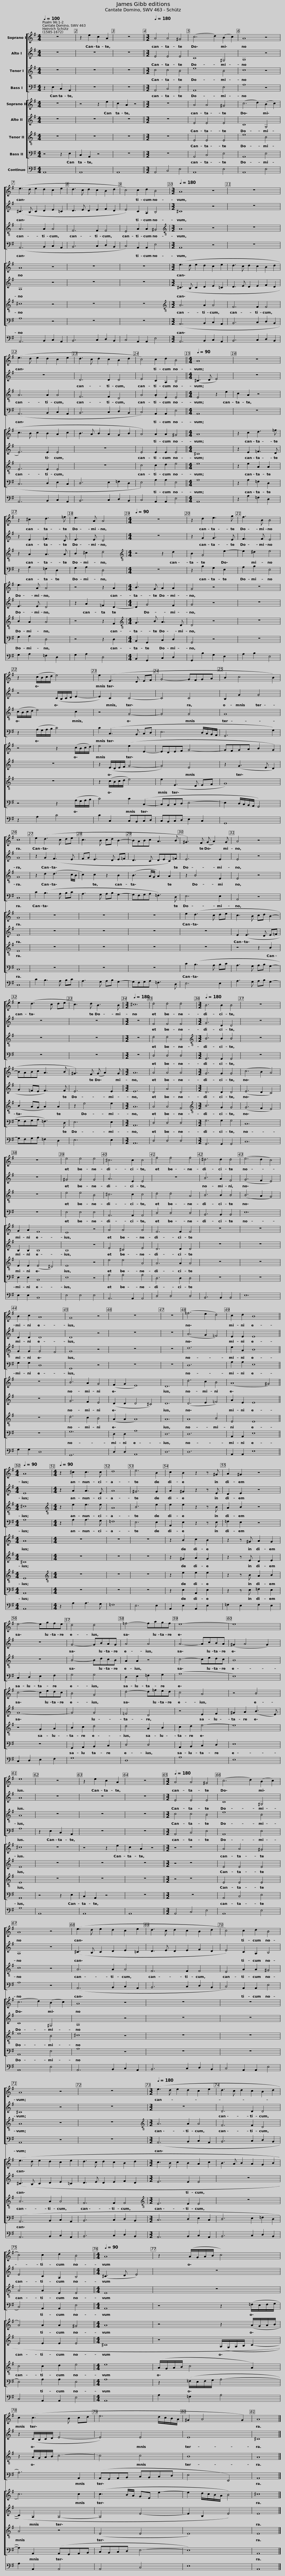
X:1
%%score [ 1 2 3 4 ] [ 5 6 7 8 ] 9
L:1/8
Q:1/4=100
M:4/4
I:linebreak $
K:G
V:1 treble
V:2 treble
V:3 treble-8
V:4 bass
V:5 treble
V:6 treble
V:7 treble-8
V:8 bass
V:9 bass
V:1
 z8 | z2 e2 c2 A2 | z8 ||[M:3/2][Q:1/4=180] A4 A4 ^G4 | (c6 d2) (B2 c2) | %5
 A8 z4 |$ (e3 d e2 d2 c2 e2 | d3 c d2 c2 B2 d2 | c4) c2 d2 B4 |$[M:3/2][Q:1/4=180][Q:1/4=180][Q:1/4=180][Q:1/4=180][Q:1/4=180][Q:1/4=180][Q:1/4=180][Q:1/4=180][Q:1/4=180] A8 z4 | %10
 z12 | (e3 d e2 d2 c2 e2 | d3 c d2 c2 B2 d2 | c4) c2 d2 B4 ||$[M:4/4][Q:1/4=90] A8 | %15
 z8 | z2 ^c2 d3 =f | e3 A A4 |$[M:4/4][Q:1/4=90][Q:1/4=90][Q:1/4=90][Q:1/4=90][Q:1/4=90][Q:1/4=90][Q:1/4=90][Q:1/4=90][Q:1/4=90] z8 | z2 d2 e3 g | %20
 f3 B B4 | z2 (c/B/c/d/ e4) |$ e2 (E3 D EF | G4- GFGA | B2 c4 B2) | %25
 c8 |$ e2 (d3 c de | c3 B cd B2- | BABc A3 B | ^G3) F (G A2) G | %30
 A4 z4 |$ e2 (d3 c de | c3) d B3 B ||[M:3/2][Q:1/4=180] ^c12 | d4 d4 d4 |$ %35
[M:3/2][Q:1/4=180][Q:1/4=180][Q:1/4=180][Q:1/4=180][Q:1/4=180][Q:1/4=180][Q:1/4=180][Q:1/4=180][Q:1/4=180] B6 B2 B4 | z12 | z12 | e4 e4 e4 | ^c6 c2 c4 | %40
 f4 f4 f4 | ^d6 d2 d4 | (e6 d2 c4) |$ B2 c2 A8 | G8 z4 | %45
 z12 | z12 | (=f6 e2 d4) | c2 d2 B8 ||[M:4/4][Q:1/4=90] A8 |$ %50
[M:4/4][Q:1/4=90][Q:1/4=90][Q:1/4=90][Q:1/4=90][Q:1/4=90][Q:1/4=90][Q:1/4=90][Q:1/4=90][Q:1/4=90] z2 ^c2 c3 c | d8 | e6 B2 | c2 B2 z2 z ^G | A2 ^G2 z4 | %55
 e4- egfe | d4 d4 |$ =f4- fagf | e8- | e8 | %60
 e8 | z8 |$ z2 e2 c2 A2 | z8 ||[M:3/2][Q:1/4=180] A4 A4 ^G4 | %65
 (c6 d2) (B2 c2) | A8 z4 | (e3 d e2 d2 c2 e2 |$ d3 c d2 c2 B2 d2 | c4) c2 d2 B4 | %70
 A8 z4 | z12 |$[M:3/2][Q:1/4=180][Q:1/4=180][Q:1/4=180][Q:1/4=180][Q:1/4=180][Q:1/4=180][Q:1/4=180][Q:1/4=180][Q:1/4=180] (e3 d e2 d2 c2 e2 | d3 c d2 c2 B2 d2 | c4) c2 d2 B4 || %75
[M:4/4][Q:1/4=90] A8 |$ z2 (A/G/A/B/ c4) | c2 (c3 B cd | e6 d/c/B/A/ | ^G2 A4 G2) |$ %80
 A8 |] %81
V:2
 z8 | z8 | z8 ||[M:3/2] E4 E4 E4 | C8 ^G,4 | %5
 A,8 z4 |$ (^C3 B, C2 D2 E2 =C2 | D3 E D2 E2 F2 D2 | E4) C2 A,2 B,4 |$[M:3/2] ^C8 z4 | %10
 z12 | z12 | D6 D2 D4 | E4 C2 A,2 B,4 ||$[M:4/4] (^C3 D E4) | %15
 z8 | z2 E2 =F3 D | E3 E D4 |$[M:4/4] z8 | z2 G2 G3 E | %20
 F3 F E4 | z4 (C/B,/C/D/ E2- |$ E2) C2 C4- | C4 C4 | B,2 G2 G4 | %25
 G8 |$ z2 G2 (F3 E | FG E3 D E=F | D3 C DEC)=F | E6 E2 | %30
 E4 z4 |$ z8 | z8 ||[M:3/2] z12 | F4 F4 F4 |$ %35
[M:3/2] G6 D2 D4 | z12 | z12 | ^G4 G4 G4 | A6 E2 E4 | %40
 z12 | B6 A2 F4 | (G6 F2 E4) |$ D2 D2 D8 | D8 z4 | %45
 z12 | z12 | (A6 G2 =F4) | E2 E2 E8 ||[M:4/4] E8 |$ %50
[M:4/4] z2 A2 A3 E | A8 | ^G6 G2 | A2 ^G2 z2 z E | D2 E2 z4 | %55
 z8 | G4- GBAG |$ A4 A4 | A4- AcBA | (^G2 A4 G2) | %60
 A8 | z8 |$ z8 | z8 ||[M:3/2] E4 E4 E4 | %65
 C8 ^G,4 | A,8 z4 | (^C3 B, C2 D2 E2 =C2 |$ D3 E D2 E2 F2 D2 | E4) C2 A,2 B,4 | %70
 ^C8 z4 | z12 |$[M:3/2] z12 | D6 D2 D4 | E4 C2 A,2 B,4 || %75
[M:4/4] (^C3 D E4) |$ z8 | z2 (C/B,/C/D/ E4- | E4) E4 | E8 |$ %80
 ^C8 |] %81
V:3
 z8 | z8 | z8 ||[M:3/2] c4 c4 B4 | e8 B4 | %5
 c8 z4 |$ A6 A2 A4 | F6 F2 F4 | E4 A2 A2 ^G4 |$[M:3/2][K:treble-8] A8 z4 | %10
 z12 | A6 A2 A4 | F6 F2 D4 | A4 .A2 E2 E4 ||$[M:4/4] E4 z2 e2 | %15
 c2 A2 z4 | z2 A2 A3 A | B2 ^c2 d4 |$[M:4/4][K:treble-8] z4 z2 d2 | B2 G4 e2- | %20
 e2 ^d2 e4 | (c/B/c/d/ e4) c2 |$ z4 G4- | G4 G4 | G8 | %25
 G8 |$ z2 d2 (d3 c/B/ | c2) c2 z2 B2 | (B3 A/G/ A2) A2 | z2 B4 E2 | %30
 E4 z4 |$ z8 | z8 ||[M:3/2] z12 | d4 d4 A4 |$ %35
[M:3/2][K:treble-8] B6 B2 B4 | z12 | z12 | e4 e4 B4 | ^c6 c2 c4 | %40
 d4 d4 A4 | B6 B2 B4 | (B6 A2 G4) |$ G2 G2 G4 F4 | G8 z4 | %45
 z12 | z12 | d12 | e2 A2 B8 ||[M:4/4] ^c8 |$ %50
[M:4/4][K:treble-8] z2 e2 e3 e | A8 | B6 e2 | e2 e2 z2 z B | A2 B2 z4 | %55
 z8 | B4- BdcB |$ A2 A2 z4 | c4- cedc | B8 | %60
 A8 | z8 |$ z8 | z8 ||[M:3/2] c4 c4 B4 | %65
 e8 B4 | c8 z4 | A6 A2 A4 |$ F6 F2 F4 | E4 A2 A2 ^G4 | %70
 A8 z4 | z12 |$[M:3/2][K:treble-8] A6 A2 A4 | F6 F2 D4 | A4 A2 E2 E4 || %75
[M:4/4] E8 |$ z8 | z2 A/G/A/B/ c4- | c4 c4 | B8 |$ %80
 A8 |] %81
V:4
 z2 E,2 C,2 A,,2 | z8 | z8 ||[M:3/2] A,,4 C,4 E,4 | A,,8 E,4 | %5
 A,8 z4 |$ (A,,6 B,,2 C,2 A,,2 | B,,6 C,2 D,2 B,,2 | C,4) A,,2 A,,2 E,4 |$[M:3/2] A,,8 z4 | %10
 z12 | (A,,6 B,,2 C,2 A,,2 | B,,6 C,2 D,2 B,,2 | C,4) A,,2 A,,2 E,4 ||$[M:4/4] A,,8 | %15
 z8 | z2 A,2 =F,2 D,2 | G,2 A,2 D,4 |$[M:4/4] z8 | z2 B,2 G,2 E,2 | %20
 A,2 B,2 E,4 | z2 (A,/G,/A,/B,/ C4) |$ C2 (C,3 B,, C,D, | E,6 D,/C,/B,,/A,,/ | G,,6 G,2) | %25
 C,8 |$ C2 (B,3 A, B,C | A,3 G, A,B, G,2- | G,F,G,A, =F,3) D, | E,6 E,2 | %30
 A,,4 z4 |$ z8 | z8 ||[M:3/2] z12 | D,4 D,4 D,4 |$ %35
[M:3/2] G,,6 G,,2 G,,4 | z12 | z12 | E,4 E,4 E,4 | A,,6 A,,2 A,,4 | %40
 D,4 D,4 D,4 | B,,6 B,,2 B,,4 | E,12 |$ G,2 G,2 D,8 | G,,8 z4 | %45
 z12 | z12 | D,12 | A,2 A,2 E,8 ||[M:4/4] A,8 |$ %50
[M:4/4] z2 A,2 A,3 G, | =F,8 | E,6 E,2 | A,,2 E,2 z2 z E, | =F,2 E,2 z4 | %55
 C,2 D,2 E,2 F,2 | G,4 G,4 |$ D,2 E,2 =F,2 G,2 | (A,8 | E,8) | %60
 A,8 | z2 E,2 C,2 A,,2 |$ z8 | z8 ||[M:3/2] A,,4 C,4 E,4 | %65
 A,,8 E,4 | A,8 z4 | (A,,6 B,,2 C,2 A,,2 |$ B,,6 C,2 D,2 B,,2 | C,4) A,,2 A,,2 E,4 | %70
 A,,8 z4 | z12 |$[M:3/2] (A,,6 B,,2 C,2 A,,2 | B,,6 C,2 D,2 B,,2 | C,4) A,,2 A,,2 E,4 || %75
[M:4/4] A,,8 |$ z4 z2 (=F,/E,/F,/G,/ | A,6) A,,2 | (A,,G,,A,,B,, C,B,,C,D, | E,4 E,,4) |$ %80
 A,,8 |] %81
V:5
 z8 | z4 z2 e2 | c2 A2 z4 ||[M:3/2] z12 | A4 A4 ^G4 | %5
 (c6 d2) (B2 c2) |$ A8 z4 | z12 | z12 |$[M:3/2] (e3 d e2 d2 c2 e2 | %10
 d3 c d2 c2 B2 d2 | c3 B c2 B2 A2 c2 | B3 A B2 A2 G2 B2 | A4) A2 A2 ^G4 ||$[M:4/4] A8 | %15
 z2 c2 d3 =f | e3 A A4 | z4 z2 A2 |$[M:4/4] B3 G A2 A2 | G4 z4 | %20
 z8 | z4 z2 (c/B/c/d/) |$ e4 (e2 E2- | EDEF G4- | GFGA B2 G2) | %25
 G8 |$ z8 | z8 | z8 | e2 (d3 c de | %30
 c3 B cd B2- |$ BABc A3 B | ^G3) F (G A2) G ||[M:3/2] A12 | A4 A4 A4 |$ %35
[M:3/2] G6 G2 G4 | (c6 B2 A4) | G2 A2 F8 | E8 z4 | A4 A4 A4 | %40
 F6 F2 F4 | z12 | z12 |$ z12 | B6 A2 G4 | %45
 (F2 G2 E8) | D12 | d6 c2 B4 | (A8 ^G4) ||[M:4/4] A8 |$ %50
[M:4/4] z8 | z8 | z8 | z2 B2 c2 B2 | z2 z ^G A2 G2 | %55
 c4- cedc | B4 G4 |$ d4- d=fed | c4 A4 | z4 B4 | %60
 ^c8 | z8 |$ z4 z2 e2 | c2 A2 z4 ||[M:3/2] z4 z8 | %65
 A4 A4 ^G4 | (c6 d2) (B2 c2) | A8 z4 |$ z12 | z12 | %70
 (e3 d e2 d2 c2 e2 | d3 c d2 c2 B2 d2 |$[M:3/2] c3 B c2 B2 A2 c2 | B3 A B2 A2 G2 B2 | A4) A2 A2 ^G4 || %75
[M:4/4] A8 |$ z4 z2 (A/G/A/B/ | c6) c2 | (c3 B/A/ GE e2- | e2 d/c/B/A/ B4) |$ %80
 ^c8 |] %81
V:6
 z8 | z8 | z8 ||[M:3/2] z12 | E4 E4 E4 | %5
 C8 G,4 |$ A,8 z4 | z12 | z12 |$[M:3/2] (^C3 B, C2 D2 E2 =C2 | %10
 D3 E D2 E2 F2 D2 | E6) E2 E4 | z12 | E4 E2 E2 E4 ||$[M:4/4] ^C8 | %15
 z2 E2 =F3 D | E3 E D4 | z2 A2 =F2 D2- |$[M:4/4] D2 G4 F2 | G4 z4 | %20
 z8 | z8 |$ z2 (E/D/E/F/ G4- | G4) E4 | z2 (G3 E D2) | %25
 E8 |$ z8 | z8 | z8 | z8 | %30
 E2 (E3 D E=F |$ G2 =FE F3) F | E6 E2 ||[M:3/2] E12 | D4 A4 D4 |$ %35
[M:3/2] D6 D2 D4 | (E6 D2 C4) | B,2 B,2 B,8 | B,8 z4 | E4 ^C4 E4 | %40
 D6 D2 D4 | z12 | z12 |$ z12 | G6 F2 E4 | %45
 (D2 D2 D4 ^C4) | D12 | (D6 E2 =F4) | A2 E2 E8 ||[M:4/4] ^C8 |$ %50
[M:4/4] z8 | z8 | z8 | z2 ^G2 A2 G2 | z2 z E D2 E2 | %55
 G8- | G4 G4 |$ =F4 D4 | z4 E2 F2 | ^G2 A2 (B3 E) | %60
 E8 | z8 |$ z8 | z8 ||[M:3/2] z4 z8 | %65
 E4 E4 E4 | C8 ^G,4 | A,8 z4 |$ z12 | z12 | %70
 (^C3 B, C2 D2 E2 =C2 | D3 E D2 E2 F2 D2 |$[M:3/2] E6 E2 E4 | z12 | E4 E2 E2 E4 || %75
[M:4/4] ^C8 |$ z4 (A,/G,/A,/B,/ C2- | C2) A,2 A,4- | A,4 E4- | E2 B,2 E4) |$ %80
 E8 |] %81
V:7
 z8 | z8 | z8 ||[M:3/2] z12 | E4 E4 E4 | %5
 e8 B4 |$ ^c8 z4 | z12 | z12 |$[M:3/2][K:treble-8] A6 A2 A4 | %10
 F6 F2 F4 | E6 E2 E4 | z12 | c4 c2 d2 e4 ||$[M:4/4] e8 | %15
 z2 e2 A2 A2 | B2 A2 A4 | z4 z2 F2 |$[M:4/4][K:treble-8] G3 B A3 D | D4 z4 | %20
 z8 | z8 |$ z2 (c/B/c/d/ e4) | e2 (E3 D EF | G8) | %25
 E8 |$ z8 | z8 | z8 | z8 | %30
 z4 z2 B2 |$ (B2 AG A2) A2 | z2 e4 e2 ||[M:3/2] A12 | A4 A4 F4 |$ %35
[M:3/2][K:treble-8] B6 G2 G4 | (G6 F2 E4) | E2 E2 (E4 ^D4) | E8 z4 | e4 e4 A4 | %40
 A6 A2 A4 | z12 | z12 |$ z12 | d6 c2 B4 | %45
 (A2 A2 A8) | A12 | A8 B4 | E4 E8 ||[M:4/4] E8 |$ %50
[M:4/4][K:treble-8] z8 | z8 | z8 | z2 e2 e2 e2 | z2 z B A2 B2 | %55
 z4 G2 A2 | B2 c2 d4 |$ d4 A2 B2 | c2 d2 e4- | e8 | %60
 E8 | z8 |$ z8 | z8 ||[M:3/2] z4 z8 | %65
 E4 E4 E4 | e8 B4 | ^c8 z4 |$ z12 | z12 | %70
 A6 A2 A4 | F6 F2 F4 |$[M:3/2][K:treble-8] E6 E2 E4 | z12 | c4 c2 d2 e4 || %75
[M:4/4] e8 |$ (A/G/A/B/ c4 A2) | A4 z4 | (E4 E4 | E8) |$ %80
 E8 |] %81
V:8
 z4 z2 E,2 | C,2 A,,2 z4 | z8 ||[M:3/2] z12 | A,,4 C,4 E,4 | %5
 A,,8 E,4 |$ A,8 z4 | z12 | z12 |$[M:3/2] (A,,6 B,,2 C,2 A,,2 | %10
 B,,6 C,2 D,2 B,,2 | C,6 D,2 E,2 C,2 | D,6 E,2 =F,2 D,2 | E,4) A,2 A,2 E,4 ||$[M:4/4] A,8 | %15
 z2 A,2 =F,2 D,2 | G,2 A,2 D,4 | z4 z2 D,2 |$[M:4/4] B,,2 G,,2 C,2 D,2 | G,,4 z4 | %20
 z8 | z4 z2 (A,/G,/A,/B,/ |$ C4) C2 (C,2- | C,B,,C,D, E,4- | E,2 D,/C,/B,,/A,,/ G,,4) | %25
 C,8 |$ z8 | z8 | z8 | C2 (B,3 A, B,C | %30
 A,3 G, A,B, G,2- |$ G,F,G,A, =F,3) D, | E,6 E,2 ||[M:3/2] A,,12 | D,4 D,4 D,4 |$ %35
[M:3/2] G,6 G,2 G,4 | C,12 | E,2 E,2 B,,8 | E,8 z4 | A,4 A,4 A,4 | %40
 D,6 D,2 D,4 | z12 | z12 |$ z12 | G,12 | %45
 D,2 D,2 A,8 | D,12 | D,12 | A,,2 A,,2 E,8 ||[M:4/4] A,,8 |$ %50
[M:4/4] z8 | z8 | z8 | z2 E,2 A,,2 E,2 | z2 z E, =F,2 E,2 | %55
 z8 | G,,2 A,,2 B,,2 C,2 |$ D,4 D,4 | A,,2 B,,2 C,2 D,2 | E,8 | %60
 A,,8 | z4 z2 E,2 |$ C,2 A,,2 z4 | z8 ||[M:3/2] z12 | %65
 A,,4 C,4 E,4 | A,,8 E,4 | A,8 z4 |$ z12 | z12 | %70
 (A,,6 B,,2 C,2 A,,2 | B,,6 C,2 D,2 B,,2 |$[M:3/2] C,6 D,2 E,2 C,2 | D,6 E,2 =F,2 D,2 | E,4) A,2 A,2 E,4 || %75
[M:4/4] A,8 |$ z2 (=F,/E,/F,/G,/ A,4- | A,2) A,,2 (A,,G,,A,,B,, | C,B,,C,D, E,4- | E,8) |$ %80
 A,,8 |] %81
V:9
 A,,8 | A,,8 | A,,8 ||[M:3/2] A,,4 C,4 E,4 | A,,8 E,4 | %5
 A,,8 E,4 |$ A,,6 B,,2 C,2 A,,2 | B,,6 C,2 D,2 B,,2 | C,4 A,,2 A,,2 E,4 |$[M:3/2] A,,6 B,,2 C,2 A,,2 | %10
 B,,6 C,2 D,2 B,,2 | A,,6 B,,2 C,2 A,,2 | B,,6 C,2 D,2 B,,2 | C,4 A,,2 A,,2 E,4 ||$[M:4/4] A,,8 | %15
 z2 A,2 =F,2 D,2 | G,2 A,2 =F,2 D,2 | G,2 A,2 D,4 |$[M:4/4] B,,2 G,,2 C,2 D,2 | G,,2 B,2 G,2 E,2 | %20
 A,2 B,2 E,4 | z2 A,2 C4 |$ C2 C,2 C,B,,C,D, | C,B,,C,D, E,2 C,2 | G,,8 | %25
 C,8 |$ C2 B,3 A, B,C | A,3 G, A,B, G,2- | G,F,G,A, =F,3 D, | E,6 E,2 | %30
 A,3 G, A,B, G,2- |$ G,F,G,A, =F,2 D,2 | E,6 E,2 ||[M:3/2] A,,12 | D,4 D,4 D,4 |$ %35
[M:3/2] G,,6 G,,2 G,,4 | C,12 | E,2 E,2 B,,8 | E,4 E,4 E,4 | A,,6 A,,2 A,,4 | %40
 D,4 D,4 D,4 | B,,6 B,,2 B,,4 | E,12 |$ G,2 G,2 D,8 | G,,12 | %45
 D,2 D,2 A,,8 | D,12 | D,12 | A,,2 A,,2 E,8 ||[M:4/4] A,,8 |$ %50
[M:4/4] z2 A,2 A,3 G, | =F,8 | E,6 E,2 | A,,2 E,2 A,,2 E,2 | =F,2 E,2 F,2 E,2 | %55
 C,2 D,2 E,2 F,2 | G,8 |$ D,8 | A,8 | E,8 | %60
 A,8 | A,,8 |$ A,,8 | A,,8 ||[M:3/2] A,,4 C,4 E,4 | %65
 A,,8 E,4 | A,,8 E,4 | A,,6 B,,2 C,2 A,,2 |$ B,,6 C,2 D,2 B,,2 | C,4 A,,2 A,,2 E,4 | %70
 A,,6 B,,2 C,2 A,,2 | B,,6 C,2 D,2 B,,2 |$[M:3/2] A,,6 B,,2 C,2 A,,2 | B,,6 C,2 D,2 B,,2 | C,4 A,,2 A,,2 E,4 || %75
[M:4/4] A,,8 |$ A,2 =F,2 A,4 | A,2 A,,2 A,,4 | A,,4 C,4 | E,8 |$ %80
 A,,8 |] %81
